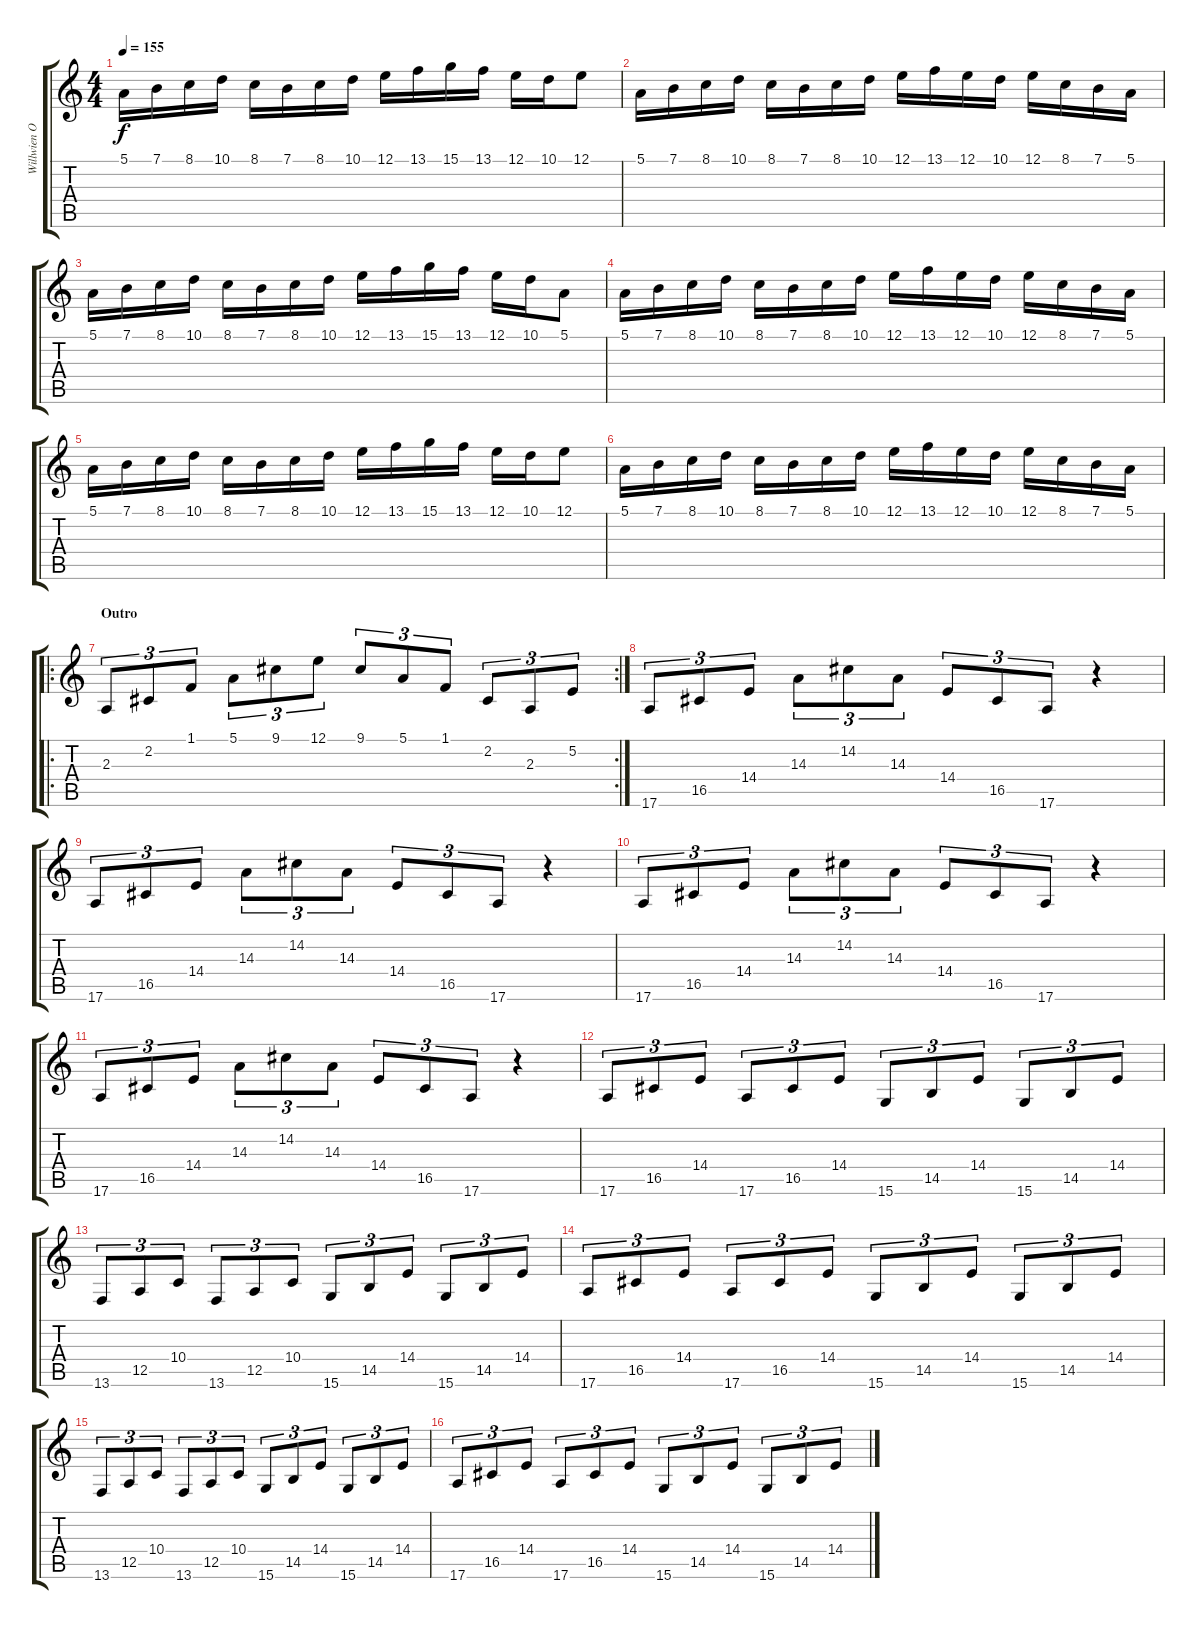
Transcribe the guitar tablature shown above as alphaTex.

\track ("Willwien Orfeus (Harpsichord)" "Willwien O") {instrument harpsichord}
\staff {score tabs}
\tuning (E4 B3 G3 D3 A2 E2) {hide}
\ts (4 4)
\tempo 155
\clef g2
\ks c
5.1.16{dy f} 7.1.16 8.1.16 10.1.16 8.1.16 7.1.16 8.1.16 10.1.16 12.1.16 13.1.16 15.1.16 13.1.16 12.1.16 10.1.16 12.1.8 |
5.1.16 7.1.16 8.1.16 10.1.16 8.1.16 7.1.16 8.1.16 10.1.16 12.1.16 13.1.16 12.1.16 10.1.16 12.1.16 8.1.16 7.1.16 5.1.16 |
5.1.16 7.1.16 8.1.16 10.1.16 8.1.16 7.1.16 8.1.16 10.1.16 12.1.16 13.1.16 15.1.16 13.1.16 12.1.16 10.1.16 5.1.8 |
5.1.16 7.1.16 8.1.16 10.1.16 8.1.16 7.1.16 8.1.16 10.1.16 12.1.16 13.1.16 12.1.16 10.1.16 12.1.16 8.1.16 7.1.16 5.1.16 |
5.1.16 7.1.16 8.1.16 10.1.16 8.1.16 7.1.16 8.1.16 10.1.16 12.1.16 13.1.16 15.1.16 13.1.16 12.1.16 10.1.16 12.1.8 |
5.1.16 7.1.16 8.1.16 10.1.16 8.1.16 7.1.16 8.1.16 10.1.16 12.1.16 13.1.16 12.1.16 10.1.16 12.1.16 8.1.16 7.1.16 5.1.16 |
\ro
\rc 2
\section ("" "Outro")
2.3.8{tu (3 2)} 2.2.8{tu (3 2)} 1.1.8{tu (3 2)} 5.1.8{tu (3 2)} 9.1.8{tu (3 2)} 12.1.8{tu (3 2)} 9.1.8{tu (3 2)} 5.1.8{tu (3 2)} 1.1.8{tu (3 2)} 2.2.8{tu (3 2)} 2.3.8{tu (3 2)} 5.2.8{tu (3 2)} |
17.6.8{tu (3 2)} 16.5.8{tu (3 2)} 14.4.8{tu (3 2)} 14.3.8{tu (3 2)} 14.2.8{tu (3 2)} 14.3.8{tu (3 2)} 14.4.8{tu (3 2)} 16.5.8{tu (3 2)} 17.6.8{tu (3 2)} r.4 |
17.6.8{tu (3 2)} 16.5.8{tu (3 2)} 14.4.8{tu (3 2)} 14.3.8{tu (3 2)} 14.2.8{tu (3 2)} 14.3.8{tu (3 2)} 14.4.8{tu (3 2)} 16.5.8{tu (3 2)} 17.6.8{tu (3 2)} r.4 |
17.6.8{tu (3 2)} 16.5.8{tu (3 2)} 14.4.8{tu (3 2)} 14.3.8{tu (3 2)} 14.2.8{tu (3 2)} 14.3.8{tu (3 2)} 14.4.8{tu (3 2)} 16.5.8{tu (3 2)} 17.6.8{tu (3 2)} r.4 |
17.6.8{tu (3 2)} 16.5.8{tu (3 2)} 14.4.8{tu (3 2)} 14.3.8{tu (3 2)} 14.2.8{tu (3 2)} 14.3.8{tu (3 2)} 14.4.8{tu (3 2)} 16.5.8{tu (3 2)} 17.6.8{tu (3 2)} r.4 |
17.6.8{tu (3 2)} 16.5.8{tu (3 2)} 14.4.8{tu (3 2)} 17.6.8{tu (3 2)} 16.5.8{tu (3 2)} 14.4.8{tu (3 2)} 15.6.8{tu (3 2)} 14.5.8{tu (3 2)} 14.4.8{tu (3 2)} 15.6.8{tu (3 2)} 14.5.8{tu (3 2)} 14.4.8{tu (3 2)} |
13.6.8{tu (3 2)} 12.5.8{tu (3 2)} 10.4.8{tu (3 2)} 13.6.8{tu (3 2)} 12.5.8{tu (3 2)} 10.4.8{tu (3 2)} 15.6.8{tu (3 2)} 14.5.8{tu (3 2)} 14.4.8{tu (3 2)} 15.6.8{tu (3 2)} 14.5.8{tu (3 2)} 14.4.8{tu (3 2)} |
17.6.8{tu (3 2)} 16.5.8{tu (3 2)} 14.4.8{tu (3 2)} 17.6.8{tu (3 2)} 16.5.8{tu (3 2)} 14.4.8{tu (3 2)} 15.6.8{tu (3 2)} 14.5.8{tu (3 2)} 14.4.8{tu (3 2)} 15.6.8{tu (3 2)} 14.5.8{tu (3 2)} 14.4.8{tu (3 2)} |
13.6.8{tu (3 2)} 12.5.8{tu (3 2)} 10.4.8{tu (3 2)} 13.6.8{tu (3 2)} 12.5.8{tu (3 2)} 10.4.8{tu (3 2)} 15.6.8{tu (3 2)} 14.5.8{tu (3 2)} 14.4.8{tu (3 2)} 15.6.8{tu (3 2)} 14.5.8{tu (3 2)} 14.4.8{tu (3 2)} |
17.6.8{tu (3 2)} 16.5.8{tu (3 2)} 14.4.8{tu (3 2)} 17.6.8{tu (3 2)} 16.5.8{tu (3 2)} 14.4.8{tu (3 2)} 15.6.8{tu (3 2)} 14.5.8{tu (3 2)} 14.4.8{tu (3 2)} 15.6.8{tu (3 2)} 14.5.8{tu (3 2)} 14.4.8{tu (3 2)}
